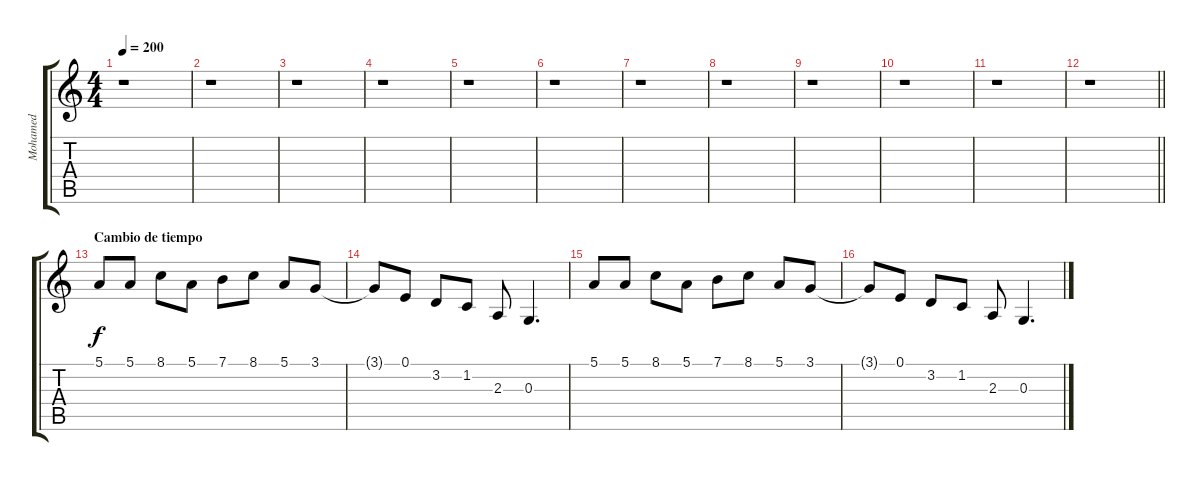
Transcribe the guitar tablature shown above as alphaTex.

\track ("Mohamed" "Mohamed") {instrument violin}
\staff {score tabs}
\tuning (E4 B3 G3 D3 A2 E2) {hide}
\ts (4 4)
\tempo 200
\clef g2
\ks c
r.1{dy f} |
r.1 |
r.1 |
r.1 |
r.1 |
r.1 |
r.1 |
r.1 |
r.1 |
r.1 |
r.1 |
\barLineRight lightlight
r.1 |
\section ("" "Cambio de tiempo")
5.1.8 5.1.8 8.1.8 5.1.8 7.1.8 8.1.8 5.1.8 3.1.8 |
3.1{t}.8 0.1.8 3.2.8 1.2.8 2.3.8 0.3.4{d} |
5.1.8 5.1.8 8.1.8 5.1.8 7.1.8 8.1.8 5.1.8 3.1.8 |
3.1{t}.8 0.1.8 3.2.8 1.2.8 2.3.8 0.3.4{d}
